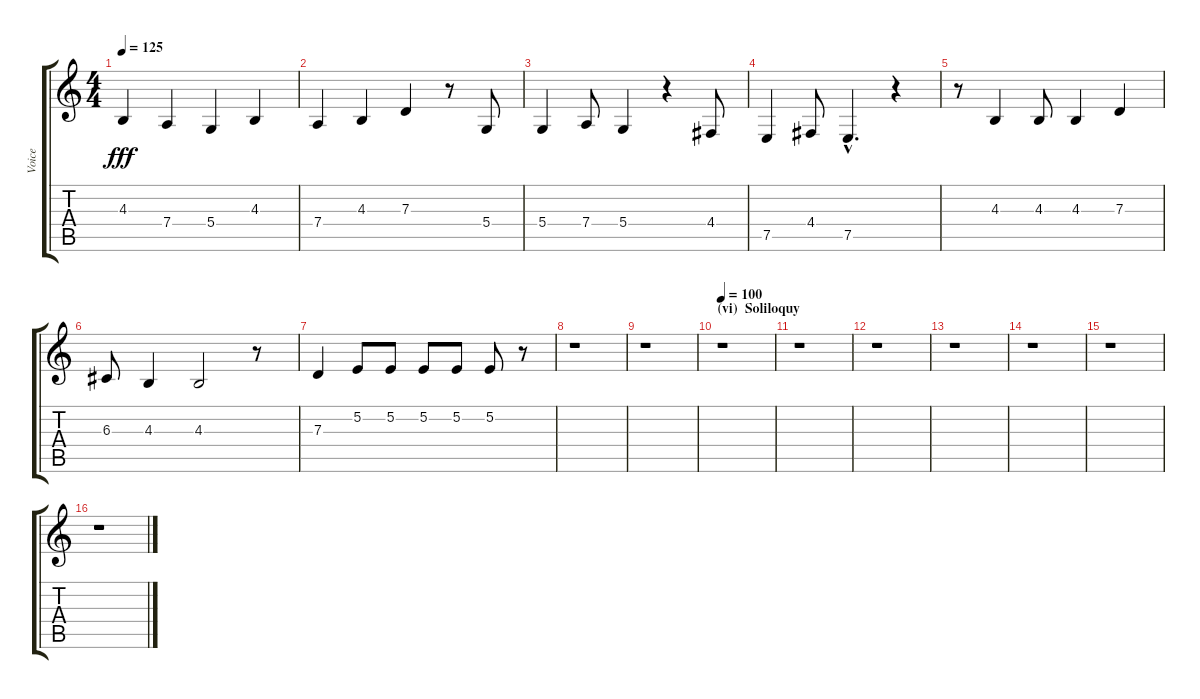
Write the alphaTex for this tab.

\track ("Voice" "Voice") {instrument shakuhachi}
\staff {score tabs}
\tuning (E4 B3 G3 D3 A2 E2) {hide}
\ts (4 4)
\tempo 125
\clef g2
\ks c
4.3.4{dy fff} 7.4.4 5.4.4 4.3.4 |
7.4.4 4.3.4 7.3.4 r.8 5.4.8 |
5.4.4 7.4.8 5.4.4 r.4 4.4.8 |
7.5.4 4.4.8 7.5{hac}.4{d} r.4 |
r.8 4.3.4 4.3.8 4.3.4 7.3.4 |
6.3.8 4.3.4 4.3.2 r.8 |
7.3.4 5.2.8 5.2.8 5.2.8 5.2.8 5.2.8 r.8 |
r.1 |
r.1 |
\section ("" "(vi)  Soliloquy")
\tempo 100
r.1 |
r.1 |
r.1 |
r.1 |
r.1 |
r.1 |
r.1
